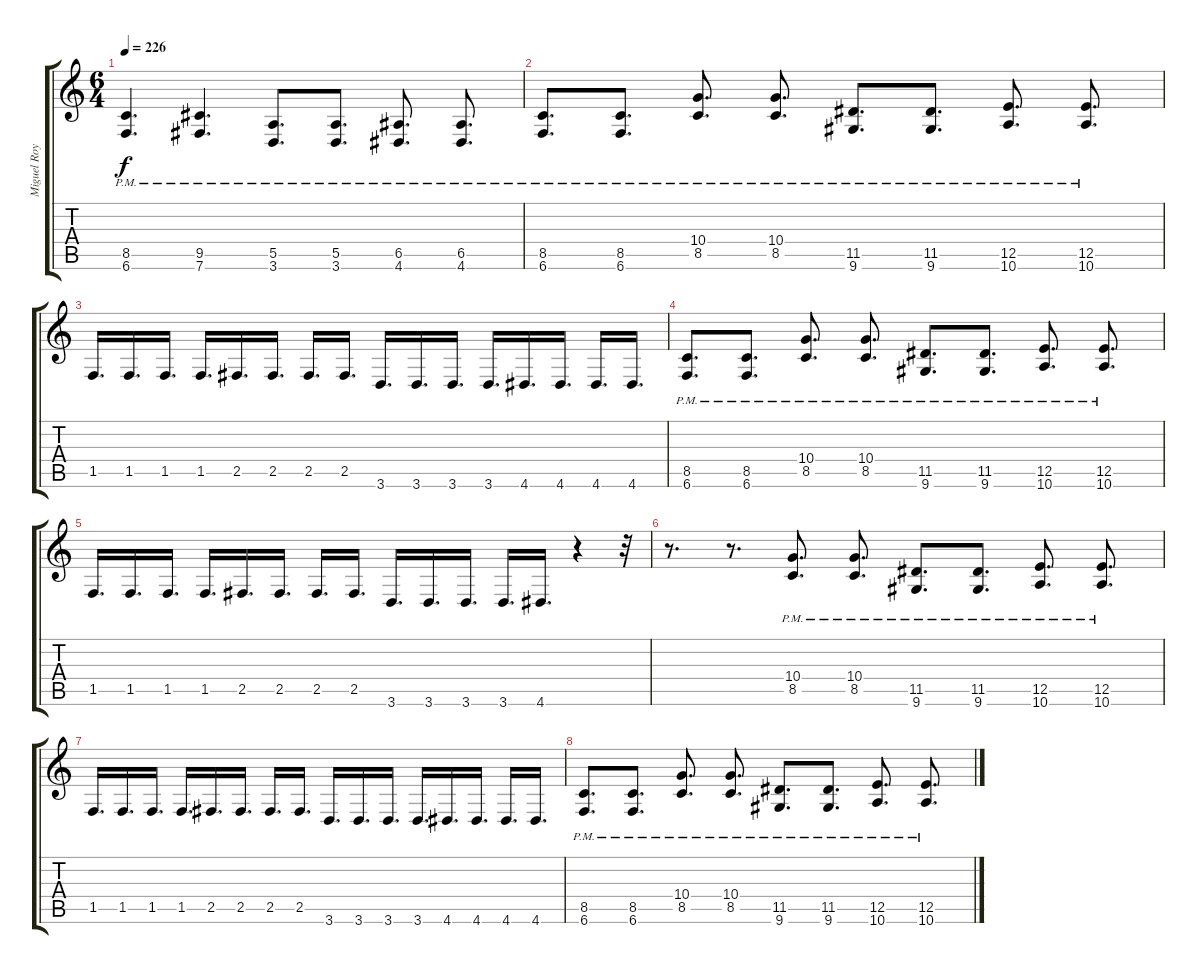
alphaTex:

\track ("Miguel Roy" "Miguel Roy") {instrument distortionguitar}
\staff {score tabs}
\tuning (B3 Gb3 D3 A2 E2 B1) {hide}
\ts (6 4)
\tempo 226
\clef g2
\ks c
(8.5{pm} 6.6{pm}).4{d dy f} (9.5{pm} 7.6{pm}).4{d} (5.5{pm} 3.6{pm}).8{d} (5.5{pm} 3.6{pm}).8{d} (6.5{pm} 4.6{pm}).8{d} (6.5{pm} 4.6{pm}).8{d} |
(8.5{pm} 6.6{pm}).8{d} (8.5{pm} 6.6{pm}).8{d} (10.4{pm} 8.5{pm}).8{d} (10.4{pm} 8.5{pm}).8{d} (11.5{pm} 9.6{pm}).8{d} (11.5{pm} 9.6{pm}).8{d} (12.5{pm} 10.6{pm}).8{d} (12.5{pm} 10.6{pm}).8{d} |
1.5.16{d} 1.5.16{d} 1.5.16{d} 1.5.16{d} 2.5.16{d} 2.5.16{d} 2.5.16{d} 2.5.16{d} 3.6.16{d} 3.6.16{d} 3.6.16{d} 3.6.16{d} 4.6.16{d} 4.6.16{d} 4.6.16{d} 4.6.16{d} |
(8.5{pm} 6.6{pm}).8{d} (8.5{pm} 6.6{pm}).8{d} (10.4{pm} 8.5{pm}).8{d} (10.4{pm} 8.5{pm}).8{d} (11.5{pm} 9.6{pm}).8{d} (11.5{pm} 9.6{pm}).8{d} (12.5{pm} 10.6{pm}).8{d} (12.5{pm} 10.6{pm}).8{d} |
1.5.16{d} 1.5.16{d} 1.5.16{d} 1.5.16{d} 2.5.16{d} 2.5.16{d} 2.5.16{d} 2.5.16{d} 3.6.16{d} 3.6.16{d} 3.6.16{d} 3.6.16{d} 4.6.16{d} r.4 r.32 |
r.8{d} r.8{d} (10.4{pm} 8.5{pm}).8{d} (10.4{pm} 8.5{pm}).8{d} (11.5{pm} 9.6{pm}).8{d} (11.5{pm} 9.6{pm}).8{d} (12.5{pm} 10.6{pm}).8{d} (12.5{pm} 10.6{pm}).8{d} |
1.5.16{d} 1.5.16{d} 1.5.16{d} 1.5.16{d} 2.5.16{d} 2.5.16{d} 2.5.16{d} 2.5.16{d} 3.6.16{d} 3.6.16{d} 3.6.16{d} 3.6.16{d} 4.6.16{d} 4.6.16{d} 4.6.16{d} 4.6.16{d} |
(8.5{pm} 6.6{pm}).8{d} (8.5{pm} 6.6{pm}).8{d} (10.4{pm} 8.5{pm}).8{d} (10.4{pm} 8.5{pm}).8{d} (11.5{pm} 9.6{pm}).8{d} (11.5{pm} 9.6{pm}).8{d} (12.5{pm} 10.6{pm}).8{d} (12.5{pm} 10.6{pm}).8{d}
